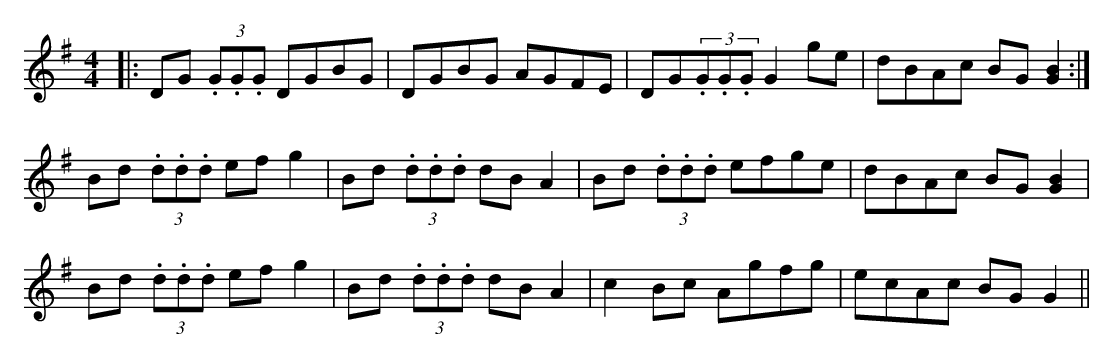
X:1
M:4/4
K:G
|:DG (3.G.G.G DGBG|DGBG AGFE|DG(3.G.G.G G2ge|dBAc BG[B2G2]:|
Bd (3.d.d.d efg2|Bd (3.d.d.d dBA2|Bd (3.d.d.d efge|dBAc BG [B2G2]|
Bd (3.d.d.d efg2|Bd (3.d.d.d dBA2|c2Bc Agfg|ecAc BGG2||
